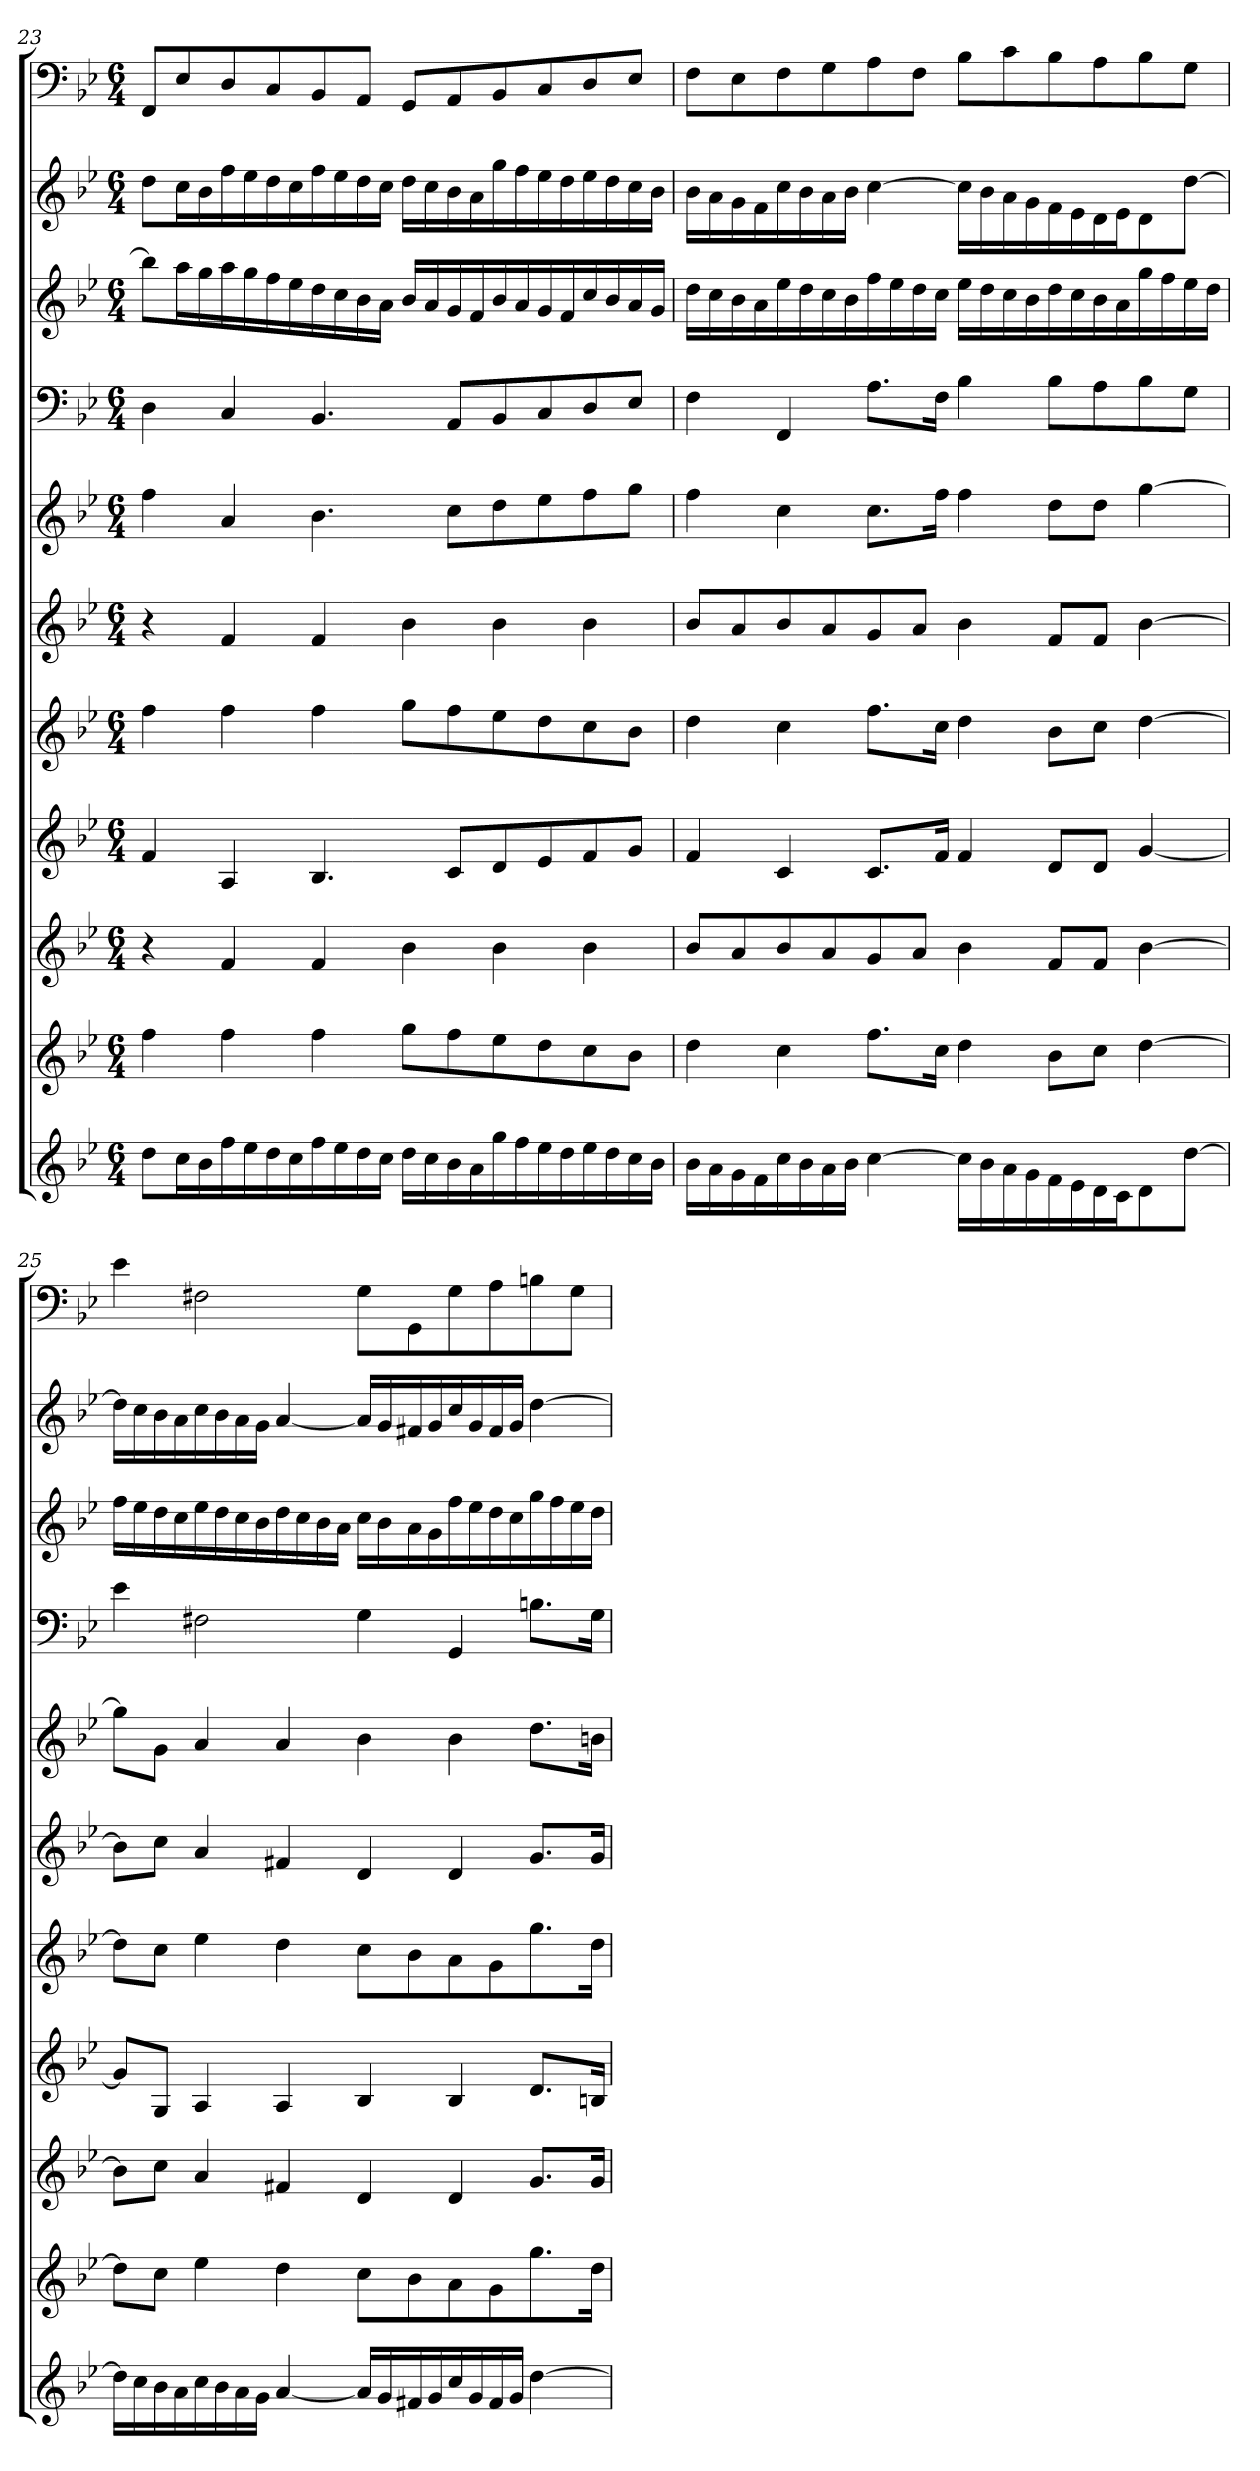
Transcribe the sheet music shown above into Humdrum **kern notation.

**kern	**kern	**kern	**kern	**kern	**kern	**kern	**kern	**kern	**kern	**kern
*part11	*part10	*part9	*part8	*part7	*part6	*part5	*part4	*part3	*part2	*part1
*staff11	*staff10	*staff9	*staff8	*staff7	*staff6	*staff5	*staff4	*staff3	*staff2	*staff1
*clefG2	*clefG2	*clefG2	*clefG2	*clefG2	*clefG2	*clefG2	*clefF4	*clefG2	*clefG2	*clefF4
*k[b-e-]	*k[b-e-]	*k[b-e-]	*k[b-e-]	*k[b-e-]	*k[b-e-]	*k[b-e-]	*k[b-e-]	*k[b-e-]	*k[b-e-]	*k[b-e-]
*B-:	*B-:	*B-:	*B-:	*B-:	*B-:	*B-:	*B-:	*B-:	*B-:	*B-:
*M6/4	*M6/4	*M6/4	*M6/4	*M6/4	*M6/4	*M6/4	*M6/4	*M6/4	*M6/4	*M6/4
=23	=23	=23	=23	=23	=23	=23	=23	=23	=23	=23
8dd\L	4ff	4r	4f	4ff	4r	4ff	4D	8bb-\L]	8dd\L	8FF/L
16cc\L	.	.	.	.	.	.	.	16aa\L	16cc\L	8E-/
16b-\	.	.	.	.	.	.	.	16gg\	16b-\	.
16ff\	4ff	4f	4A	4ff	4f	4a	4C	16aa\	16ff\	8D/
16ee-\	.	.	.	.	.	.	.	16gg\	16ee-\	.
16dd\	.	.	.	.	.	.	.	16ff\	16dd\	8C/
16cc\	.	.	.	.	.	.	.	16ee-\	16cc\	.
16ff\	4ff	4f	4.B-	4ff	4f	4.b-	4.BB-	16dd\	16ff\	8BB-/
16ee-\	.	.	.	.	.	.	.	16cc\	16ee-\	.
16dd\	.	.	.	.	.	.	.	16b-\	16dd\	8AA/J
16cc\JJ	.	.	.	.	.	.	.	16a\JJ	16cc\JJ	.
16dd\LL	8gg\L	4b-	.	8gg\L	4b-	.	.	16b-/LL	16dd\LL	8GG/L
16cc\	.	.	.	.	.	.	.	16a/	16cc\	.
16b-\	8ff\	.	8c/L	8ff\	.	8cc\L	8AA/L	16g/	16b-\	8AA/
16a\	.	.	.	.	.	.	.	16f/	16a\	.
16gg\	8ee-\	4b-	8d/	8ee-\	4b-	8dd\	8BB-/	16b-/	16gg\	8BB-/
16ff\	.	.	.	.	.	.	.	16a/	16ff\	.
16ee-\	8dd\	.	8e-/	8dd\	.	8ee-\	8C/	16g/	16ee-\	8C/
16dd\	.	.	.	.	.	.	.	16f/	16dd\	.
16ee-\	8cc\	4b-	8f/	8cc\	4b-	8ff\	8D/	16cc/	16ee-\	8D/
16dd\	.	.	.	.	.	.	.	16b-/	16dd\	.
16cc\	8b-\J	.	8g/J	8b-\J	.	8gg\J	8E-/J	16a/	16cc\	8E-/J
16b-\JJ	.	.	.	.	.	.	.	16g/JJ	16b-\JJ	.
=24	=24	=24	=24	=24	=24	=24	=24	=24	=24	=24
16b-\LL	4dd	8b-/L	4f	4dd	8b-/L	4ff	4F	16dd\LL	16b-\LL	8F\L
16a\	.	.	.	.	.	.	.	16cc\	16a\	.
16g\	.	8a/	.	.	8a/	.	.	16b-\	16g\	8E-\
16f\	.	.	.	.	.	.	.	16a\	16f\	.
16cc\	4cc	8b-/	4c	4cc	8b-/	4cc	4FF	16ee-\	16cc\	8F\
16b-\	.	.	.	.	.	.	.	16dd\	16b-\	.
16a\	.	8a/	.	.	8a/	.	.	16cc\	16a\	8G\
16b-\JJ	.	.	.	.	.	.	.	16b-\	16b-\JJ	.
[4cc	8.ff\L	8g/	8.c/L	8.ff\L	8g/	8.cc\L	8.A\L	16ff\	[4cc	8A\
.	.	.	.	.	.	.	.	16ee-\	.	.
.	.	8a/J	.	.	8a/J	.	.	16dd\	.	8F\J
.	16cc\Jk	.	16f/Jk	16cc\Jk	.	16ff\Jk	16F\Jk	16cc\JJ	.	.
16cc\LL]	4dd	4b-	4f	4dd	4b-	4ff	4B-	16ee-\LL	16cc\LL]	8B-\L
16b-\	.	.	.	.	.	.	.	16dd\	16b-\	.
16a\	.	.	.	.	.	.	.	16cc\	16a\	8c\
16g\	.	.	.	.	.	.	.	16b-\	16g\	.
16f\	8b-\L	8f/L	8d/L	8b-\L	8f/L	8dd\L	8B-\L	16dd\	16f\	8B-\
16e-\	.	.	.	.	.	.	.	16cc\	16e-\	.
16d\	8cc\J	8f/J	8d/J	8cc\J	8f/J	8dd\J	8A\	16b-\	16d\	8A\
16c\J	.	.	.	.	.	.	.	16a\	16e-\J	.
8d\	[4dd	[4b-	[4g	[4dd	[4b-	[4gg	8B-\	16gg\	8d\	8B-\
.	.	.	.	.	.	.	.	16ff\	.	.
[8dd\J	.	.	.	.	.	.	8G\J	16ee-\	[8dd\J	8G\J
.	.	.	.	.	.	.	.	16dd\JJ	.	.
=25	=25	=25	=25	=25	=25	=25	=25	=25	=25	=25
16dd\LL]	8dd\L]	8b-\L]	8g/L]	8dd\L]	8b-\L]	8gg\L]	4e-	16ff\LL	16dd\LL]	4e-
16cc\	.	.	.	.	.	.	.	16ee-\	16cc\	.
16b-\	8cc\J	8cc\J	8G/J	8cc\J	8cc\J	8g\J	.	16dd\	16b-\	.
16a\	.	.	.	.	.	.	.	16cc\	16a\	.
16cc\	4ee-	4a	4A	4ee-	4a	4a	2F#X	16ee-\	16cc\	2F#X
16b-\	.	.	.	.	.	.	.	16dd\	16b-\	.
16a\	.	.	.	.	.	.	.	16cc\	16a\	.
16g\JJ	.	.	.	.	.	.	.	16b-\	16g\JJ	.
[4a	4dd	4f#X	4A	4dd	4f#X	4a	.	16dd\	[4a	.
.	.	.	.	.	.	.	.	16cc\	.	.
.	.	.	.	.	.	.	.	16b-\	.	.
.	.	.	.	.	.	.	.	16a\JJ	.	.
16a/LL]	8cc\L	4d	4B-	8cc\L	4d	4b-	4G	16cc\LL	16a/LL]	8G\L
16g/	.	.	.	.	.	.	.	16b-\	16g/	.
16f#X/	8b-\	.	.	8b-\	.	.	.	16a\	16f#X/	8GG\
16g/	.	.	.	.	.	.	.	16g\	16g/	.
16cc/	8a\	4d	4B-	8a\	4d	4b-	4GG	16ff\	16cc/	8G\
16g/	.	.	.	.	.	.	.	16ee-\	16g/	.
16f#/	8g\	.	.	8g\	.	.	.	16dd\	16f#/	8A\
16g/JJ	.	.	.	.	.	.	.	16cc\	16g/JJ	.
[4dd	8.gg\	8.g/L	8.d/L	8.gg\	8.g/L	8.dd\L	8.Bn\L	16gg\	[4dd	8Bn\
.	.	.	.	.	.	.	.	16ff\	.	.
.	.	.	.	.	.	.	.	16ee-\	.	8G\J
.	16dd\Jk	16g/Jk	16Bn/Jk	16dd\Jk	16g/Jk	16bn\Jk	16G\Jk	16dd\JJ	.	.
=	=	=	=	=	=	=	=	=	=	=
*-	*-	*-	*-	*-	*-	*-	*-	*-	*-	*-
